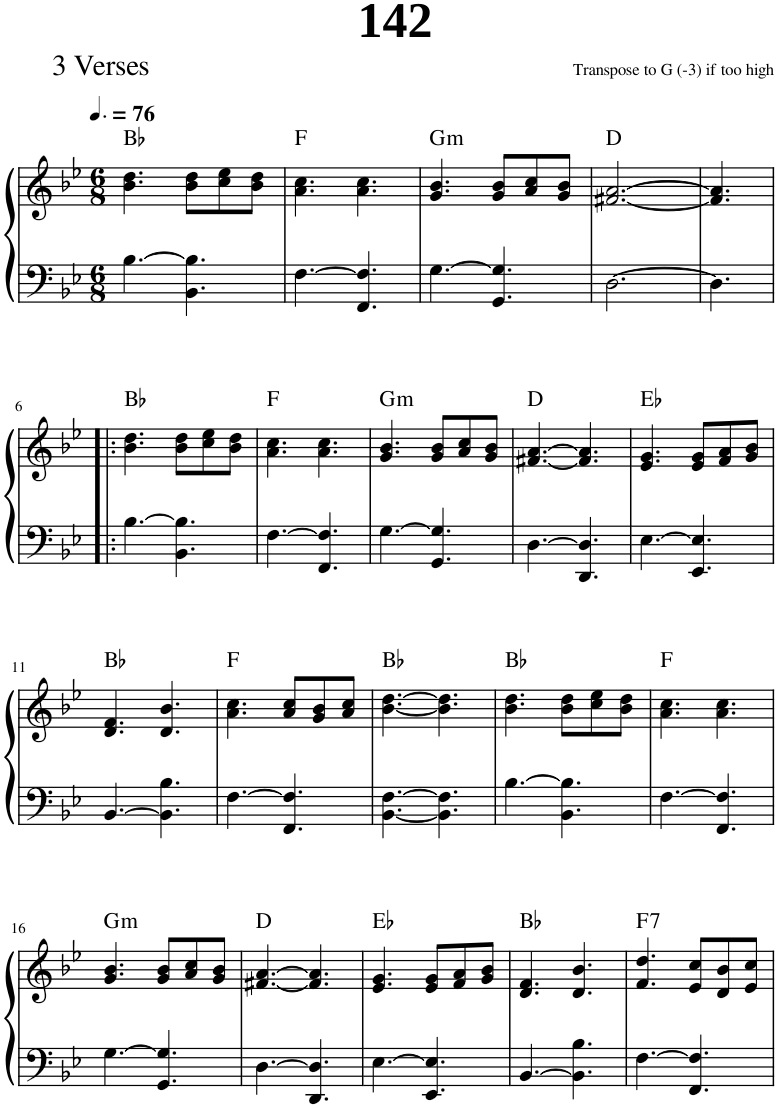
**kern	**kern	**harte
*part1	*part1	*part1
*staff2	*staff1	*
*I"Piano	*	*
*I'Pno.	*	*
*clefF4	*clefG2	*
*k[b-e-]	*k[b-e-]	*
*M6/8	*M6/8	*
*MM114	*MM114	*
=1	=1	=1
[4.B-\	4.b-\ 4.dd\	Bb:maj
4.BB-\ 4.B-\]	8b-\ 8dd\L	.
.	8cc\ 8ee-\	.
.	8b-\ 8dd\J	.
=2	=2	=2
[4.F\	4.a\ 4.cc\	F:maj
4.FF/ 4.F/]	4.a\ 4.cc\	.
=3	=3	=3
!	!	!LO:H:kt=m
[4.G\	4.g/ 4.b-/	G:min
4.GG/ 4.G/]	8g/ 8b-/L	.
.	8a/ 8cc/	.
.	8g/ 8b-/J	.
=4	=4	=4
[2.D\	[2.f#X/ [2.a/	D:maj
=5	=5	=5
4.D\]	4.f#/] 4.a/]	.
!!LO:LB:g=z
=6!|:	=6!|:	=6!|:
[4.B-\	4.b-\ 4.dd\	Bb:maj
4.BB-\ 4.B-\]	8b-\ 8dd\L	.
.	8cc\ 8ee-\	.
.	8b-\ 8dd\J	.
=7	=7	=7
[4.F\	4.a\ 4.cc\	F:maj
4.FF/ 4.F/]	4.a\ 4.cc\	.
=8	=8	=8
!	!	!LO:H:kt=m
[4.G\	4.g/ 4.b-/	G:min
4.GG/ 4.G/]	8g/ 8b-/L	.
.	8a/ 8cc/	.
.	8g/ 8b-/J	.
=9	=9	=9
[4.D\	[4.f#X/ [4.a/	D:maj
4.DD/ 4.D/]	4.f#/] 4.a/]	.
=10	=10	=10
[4.E-\	4.e-/ 4.g/	Eb:maj
4.EE-/ 4.E-/]	8e-/ 8g/L	.
.	8f/ 8a/	.
.	8g/ 8b-/J	.
!!LO:LB:g=z
=11	=11	=11
[4.BB-/	4.d/ 4.f/	Bb:maj
4.BB-\] 4.B-\	4.d/ 4.b-/	.
=12	=12	=12
[4.F\	4.a\ 4.cc\	F:maj
4.FF/ 4.F/]	8a/ 8cc/L	.
.	8g/ 8b-/	.
.	8a/ 8cc/J	.
=13	=13	=13
[4.BB-\ [4.F\	[4.b-\ [4.dd\	Bb:maj
4.BB-\] 4.F\]	4.b-\] 4.dd\]	.
=14	=14	=14
[4.B-\	4.b-\ 4.dd\	Bb:maj
4.BB-\ 4.B-\]	8b-\ 8dd\L	.
.	8cc\ 8ee-\	.
.	8b-\ 8dd\J	.
=15	=15	=15
[4.F\	4.a\ 4.cc\	F:maj
4.FF/ 4.F/]	4.a\ 4.cc\	.
!!LO:LB:g=z
=16	=16	=16
!	!	!LO:H:kt=m
[4.G\	4.g/ 4.b-/	G:min
4.GG/ 4.G/]	8g/ 8b-/L	.
.	8a/ 8cc/	.
.	8g/ 8b-/J	.
=17	=17	=17
[4.D\	[4.f#X/ [4.a/	D:maj
4.DD/ 4.D/]	4.f#/] 4.a/]	.
=18	=18	=18
[4.E-\	4.e-/ 4.g/	Eb:maj
4.EE-/ 4.E-/]	8e-/ 8g/L	.
.	8f/ 8a/	.
.	8g/ 8b-/J	.
=19	=19	=19
[4.BB-/	4.d/ 4.f/	Bb:maj
4.BB-\] 4.B-\	4.d/ 4.b-/	.
=20	=20	=20
!	!	!LO:H:kt=7
[4.F\	4.f/ 4.dd/	F:7
4.FF/ 4.F/]	8e-/ 8cc/L	.
.	8d/ 8b-/	.
.	8e-/ 8cc/J	.
=	=	=
*-	*-	*-
